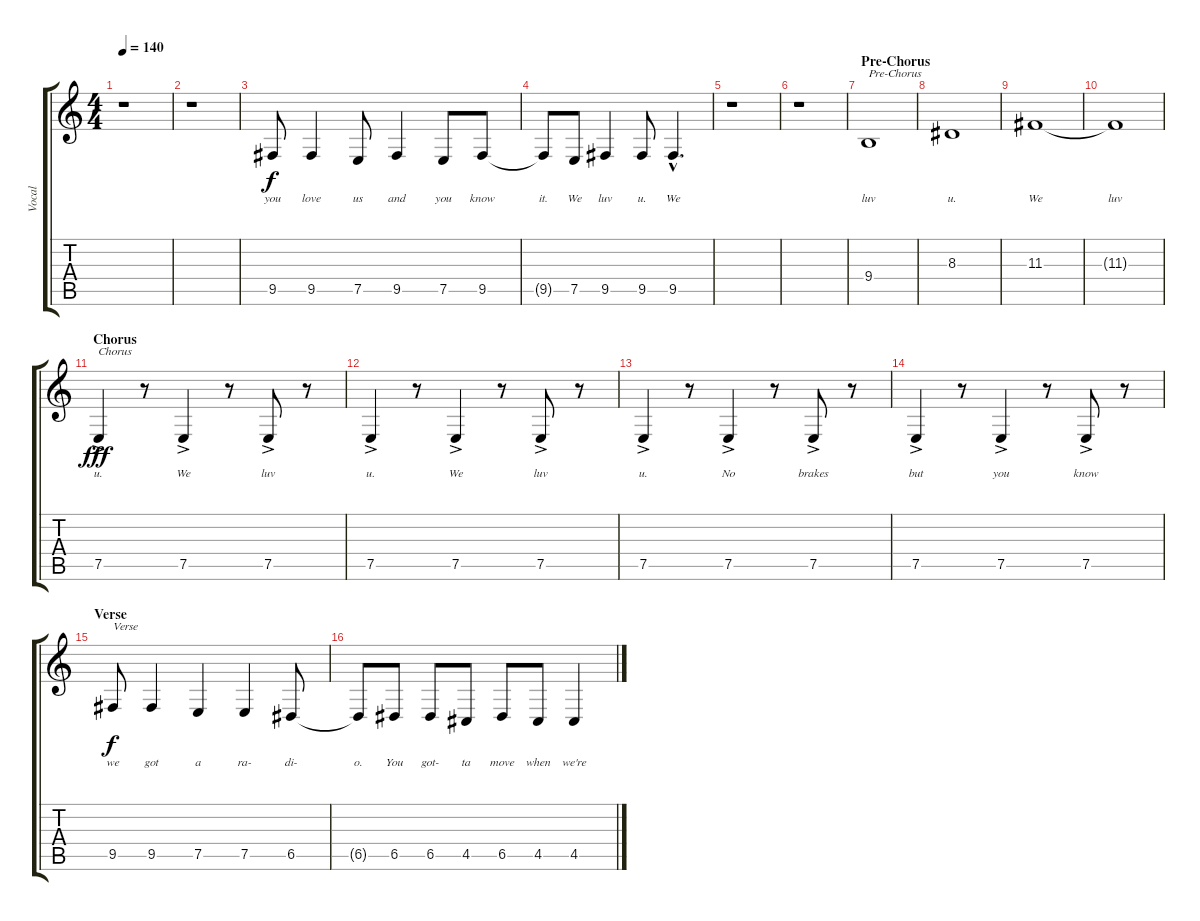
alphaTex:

\track ("Vocal" "Vocal") {instrument lead1square}
\staff {score tabs}
\tuning (E4 B3 G3 D3 A2 E2) {hide}
\ts (4 4)
\tempo 140
\clef g2
\ks c
r.1{dy f} |
r.1 |
9.5.8{lyrics (0 "you") lyrics (1 "") lyrics (2 "") lyrics (3 "") lyrics (4 "")} 9.5.4{lyrics (0 "love") lyrics (1 "") lyrics (2 "") lyrics (3 "") lyrics (4 "")} 7.5.8{lyrics (0 "us") lyrics (1 "") lyrics (2 "") lyrics (3 "") lyrics (4 "")} 9.5.4{lyrics (0 "and") lyrics (1 "") lyrics (2 "") lyrics (3 "") lyrics (4 "")} 7.5.8{lyrics (0 "you") lyrics (1 "") lyrics (2 "") lyrics (3 "") lyrics (4 "")} 9.5.8{lyrics (0 "know") lyrics (1 "") lyrics (2 "") lyrics (3 "") lyrics (4 "")} |
9.5{t}.8{lyrics (0 "it.") lyrics (1 "") lyrics (2 "") lyrics (3 "") lyrics (4 "")} 7.5.8{lyrics (0 "We") lyrics (1 "") lyrics (2 "") lyrics (3 "") lyrics (4 "")} 9.5.4{lyrics (0 "luv") lyrics (1 "") lyrics (2 "") lyrics (3 "") lyrics (4 "")} 9.5.8{lyrics (0 "u.") lyrics (1 "") lyrics (2 "") lyrics (3 "") lyrics (4 "")} 9.5{hac}.4{d lyrics (0 "We") lyrics (1 "") lyrics (2 "") lyrics (3 "") lyrics (4 "")} |
r.1 |
r.1 |
\section ("" "Pre-Chorus")
9.4.1{txt "Pre-Chorus" lyrics (0 "luv") lyrics (1 "") lyrics (2 "") lyrics (3 "") lyrics (4 "") instrument lead6voice} |
8.3.1{lyrics (0 "u.") lyrics (1 "") lyrics (2 "") lyrics (3 "") lyrics (4 "")} |
11.3.1{lyrics (0 "We") lyrics (1 "") lyrics (2 "") lyrics (3 "") lyrics (4 "")} |
11.3{t}.1{lyrics (0 "luv") lyrics (1 "") lyrics (2 "") lyrics (3 "") lyrics (4 "")} |
\section ("" "Chorus")
7.5{ac}.4{txt "Chorus" lyrics (0 "u.") lyrics (1 "") lyrics (2 "") lyrics (3 "") lyrics (4 "") dy fff instrument lead1square} r.8 7.5{ac}.4{lyrics (0 "We") lyrics (1 "") lyrics (2 "") lyrics (3 "") lyrics (4 "")} r.8 7.5{ac}.8{lyrics (0 "luv") lyrics (1 "") lyrics (2 "") lyrics (3 "") lyrics (4 "")} r.8 |
7.5{ac}.4{lyrics (0 "u.") lyrics (1 "") lyrics (2 "") lyrics (3 "") lyrics (4 "")} r.8 7.5{ac}.4{lyrics (0 "We") lyrics (1 "") lyrics (2 "") lyrics (3 "") lyrics (4 "")} r.8 7.5{ac}.8{lyrics (0 "luv") lyrics (1 "") lyrics (2 "") lyrics (3 "") lyrics (4 "")} r.8 |
7.5{ac}.4{lyrics (0 "u.") lyrics (1 "") lyrics (2 "") lyrics (3 "") lyrics (4 "")} r.8 7.5{ac}.4{lyrics (0 "No") lyrics (1 "") lyrics (2 "") lyrics (3 "") lyrics (4 "")} r.8 7.5{ac}.8{lyrics (0 "brakes") lyrics (1 "") lyrics (2 "") lyrics (3 "") lyrics (4 "")} r.8 |
7.5{ac}.4{lyrics (0 "but") lyrics (1 "") lyrics (2 "") lyrics (3 "") lyrics (4 "")} r.8 7.5{ac}.4{lyrics (0 "you") lyrics (1 "") lyrics (2 "") lyrics (3 "") lyrics (4 "")} r.8 7.5{ac}.8{lyrics (0 "know") lyrics (1 "") lyrics (2 "") lyrics (3 "") lyrics (4 "")} r.8 |
\section ("" "Verse")
9.5.8{txt "Verse" lyrics (0 "we") lyrics (1 "") lyrics (2 "") lyrics (3 "") lyrics (4 "") dy f} 9.5.4{lyrics (0 "got") lyrics (1 "") lyrics (2 "") lyrics (3 "") lyrics (4 "")} 7.5.4{lyrics (0 "a") lyrics (1 "") lyrics (2 "") lyrics (3 "") lyrics (4 "")} 7.5.4{lyrics (0 "ra-") lyrics (1 "") lyrics (2 "") lyrics (3 "") lyrics (4 "")} 6.5.8{lyrics (0 "di-") lyrics (1 "") lyrics (2 "") lyrics (3 "") lyrics (4 "")} |
6.5{t}.8{lyrics (0 "o.") lyrics (1 "") lyrics (2 "") lyrics (3 "") lyrics (4 "")} 6.5.8{lyrics (0 "You") lyrics (1 "") lyrics (2 "") lyrics (3 "") lyrics (4 "")} 6.5.8{lyrics (0 "got-") lyrics (1 "") lyrics (2 "") lyrics (3 "") lyrics (4 "")} 4.5.8{lyrics (0 "ta") lyrics (1 "") lyrics (2 "") lyrics (3 "") lyrics (4 "")} 6.5.8{lyrics (0 "move") lyrics (1 "") lyrics (2 "") lyrics (3 "") lyrics (4 "")} 4.5.8{lyrics (0 "when") lyrics (1 "") lyrics (2 "") lyrics (3 "") lyrics (4 "")} 4.5.4{lyrics (0 "we're") lyrics (1 "") lyrics (2 "") lyrics (3 "") lyrics (4 "")}
